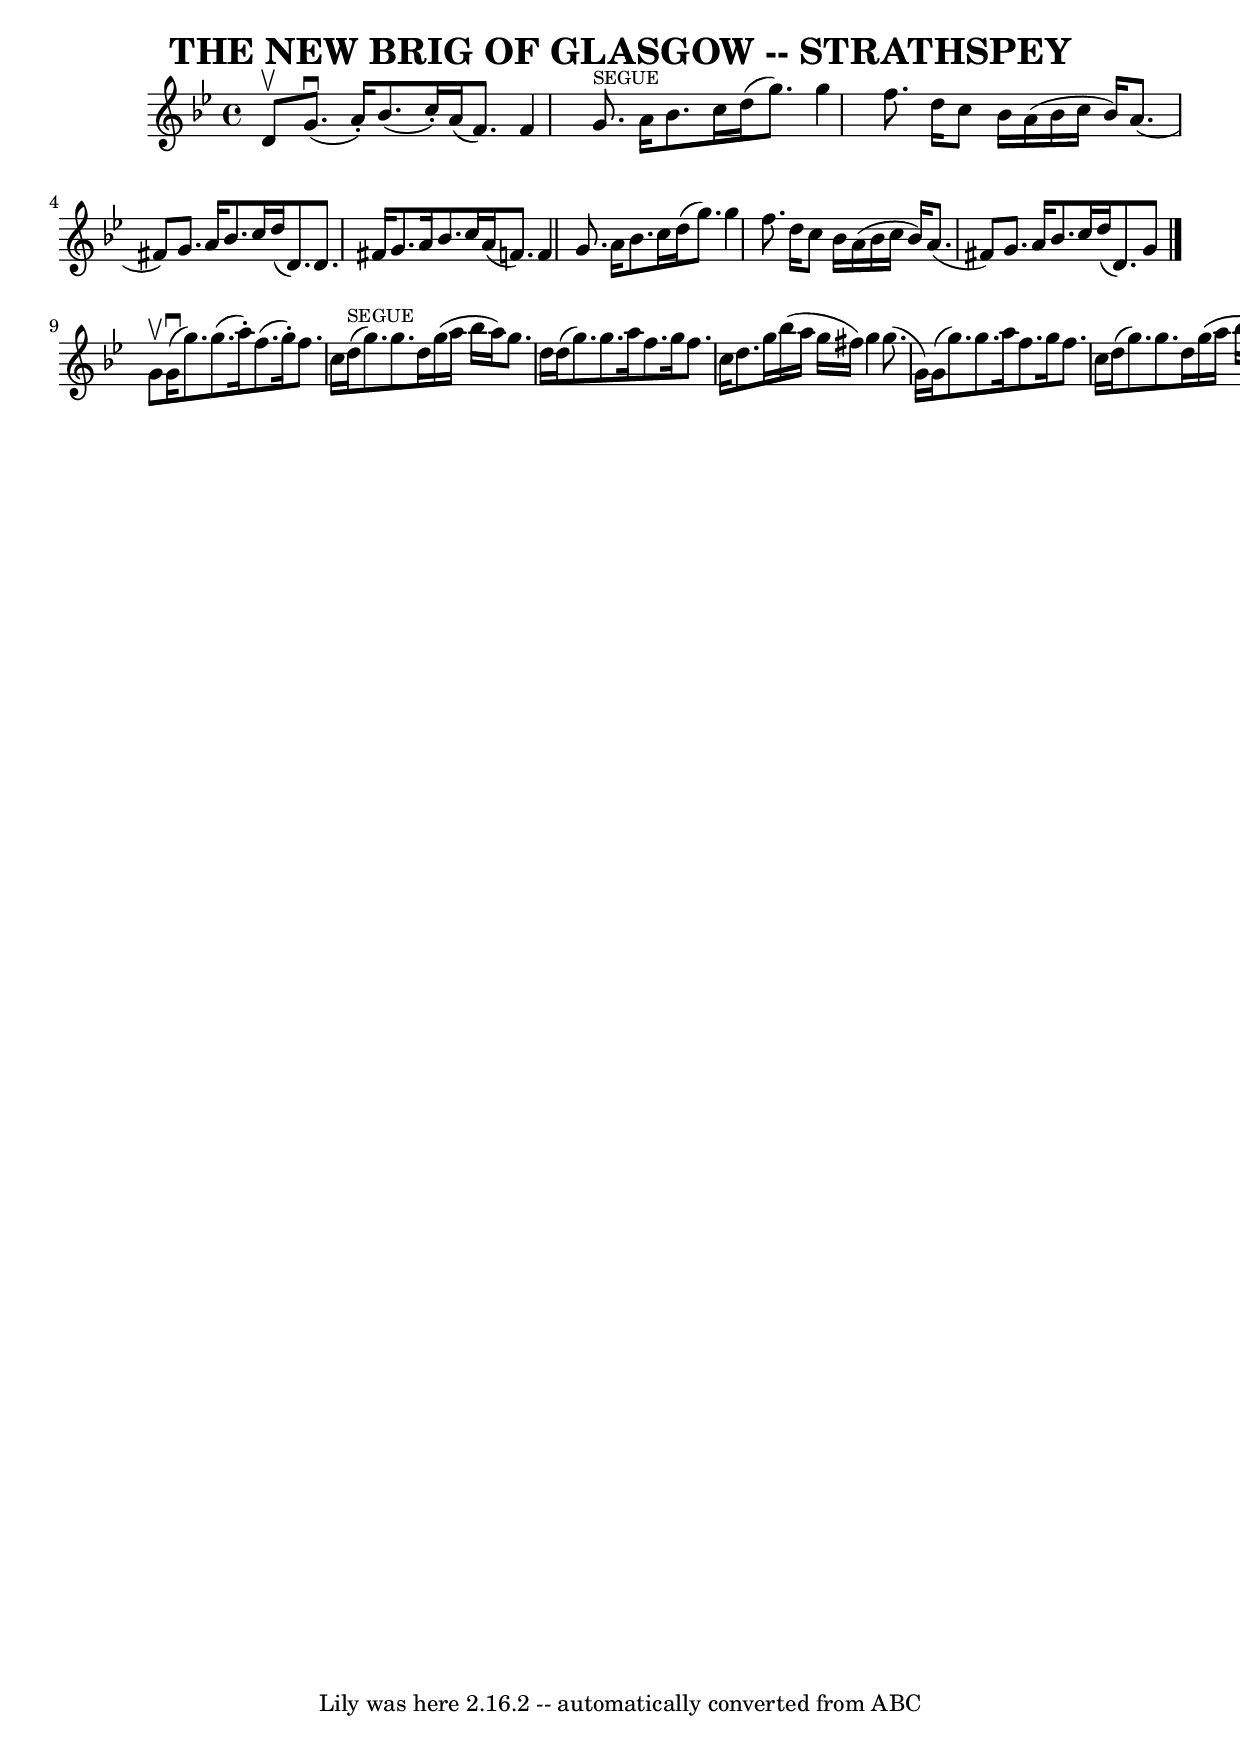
\version "2.7.40"
\include "Mammoth.ily"
\header {
	%% book = "Ryan's Mammoth Collection of Fiddle Tunes"
	crossRefNumber = "1"
	footnotes = ""
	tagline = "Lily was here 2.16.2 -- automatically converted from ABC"
	title = "THE NEW BRIG OF GLASGOW -- STRATHSPEY"
}
voicedefault =  {
\set Score.defaultBarType = "empty"

 \override Staff.TimeSignature #'style = #'C
 \time 4/4 \key g \minor d'8^\upbow       |
 g'8. (^\downbow   
a'16 -.) bes'8. (c''16 -.) a'16 (f'8.) f'4    |
     
g'8.^\segue a'16 bes'8. c''16 d''16 (g''8.) g''4        
|
 f''8. d''16 c''8 bes'16 a'16 (bes'16 c''16    
bes'16) a'8. (fis'8)   |
 g'8. a'16 bes'8. c''16    
d''16 (d'8.) d'8. fis'16    |
     |
 g'8. a'16    
bes'8. c''16 a'16 (f'8.) f'4    |
 g'8. a'16 bes'8. 
 c''16 d''16 (g''8.) g''4        |
 f''8. d''16 c''8 
 bes'16 a'16 (bes'16 c''16 bes'16) a'8. (fis'8)   
|
 g'8. a'16 bes'8. c''16 d''16 (d'8.) g'8    
\bar "|." g'8^\upbow       |
 g'16 (^\downbow g''8.)   
g''8. (a''16 -.) f''8. (g''16 -.) f''8. c''16    |
     
d''16^\segue(g''8.) g''8. d''16 g''16 (a''16 bes''16    
a''16) g''8. d''16        |
 d''16 (g''8.) g''8.    
a''16 f''8. g''16 f''8. c''16    |
 d''8. g''16    
bes''16 (a''16 g''16 fis''16) g''4 g''8. (g'16)   
|
     |
 g'16 (g''8.) g''8. a''16 f''8. g''16   
 f''8. c''16    |
 d''16 (g''8.) g''8. d''16 g''16 (
a''16 bes''16 a''16) g''8. d''16        |
 f''16 (
a''8.) d''16 (f''8.) c''16 (f''8.) a'16 (f'8.)   
|
 g'8. a'16 bes'8. c''16 d''16 (d'8.) g'8    
\bar "|."   
}

\score{
    <<

	\context Staff="default"
	{
	    \voicedefault 
	}

    >>
	\layout {
	}
	\midi {}
}
